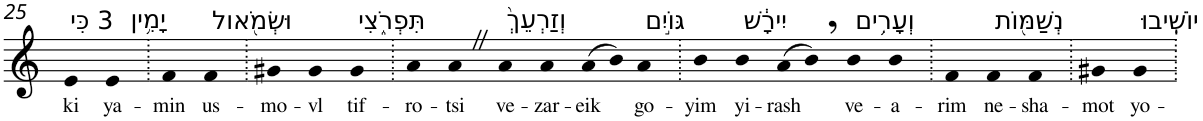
**kern	**text
*part1	*part1
*staff1	*staff1
*I"Piano	*
*I'Pno	*
!!LO:PB:g=z
*clefG2	*
*k[]	*
=25	=25
!LO:TX:a:t=3 כִּי	!
!	!LO:LY:b
4e	ki
!LO:TX:a:t=יָמִ֥ין	!
!	!LO:LY:b
4e	ya-
=26.	=26.
!	!LO:LY:b
4f	-min
!LO:TX:a:t=וּשְׂמֹ֖אול	!
!	!LO:LY:b
4f	us-
=27.	=27.
!	!LO:LY:b
4g#X	-mo-
!	!LO:LY:b
4g#	-vl
!LO:TX:a:t=תִּפְרֹ֑צִי	!
!	!LO:LY:b
4g#	tif-
=28.	=28.
!	!LO:LY:b
4a	-ro-
!	!LO:LY:b
4aZ	-tsi
!LO:TX:a:t=וְזַרְעֵךְ֙	!
!	!LO:LY:b
4a	ve-
!	!LO:LY:b
4a	-zar-
!	!LO:LY:b
(8a	-eik
8b)	.
!LO:TX:a:t=גּוֹיִ֣ם	!
!	!LO:LY:b
4a	go-
=29.	=29.
!	!LO:LY:b
4b	-yim
!LO:TX:a:t=יִירָ֔שׁ	!
!	!LO:LY:b
4b	yi-
!	!LO:LY:b
(8a	-rash
8b,)	.
!LO:TX:a:t=וְעָרִ֥ים	!
!	!LO:LY:b
4b	ve-
!	!LO:LY:b
4b	-a-
=30.	=30.
!	!LO:LY:b
4f	-rim
!LO:TX:a:t=נְשַׁמּ֖וֹת	!
!	!LO:LY:b
4f	ne-
!	!LO:LY:b
4f	-sha-
=31.	=31.
!	!LO:LY:b
4g#X	-mot
!LO:TX:a:t=יוֹשִֽׁיבוּ	!
!	!LO:LY:b
4g#	yo-
=.	=.
*-	*-
